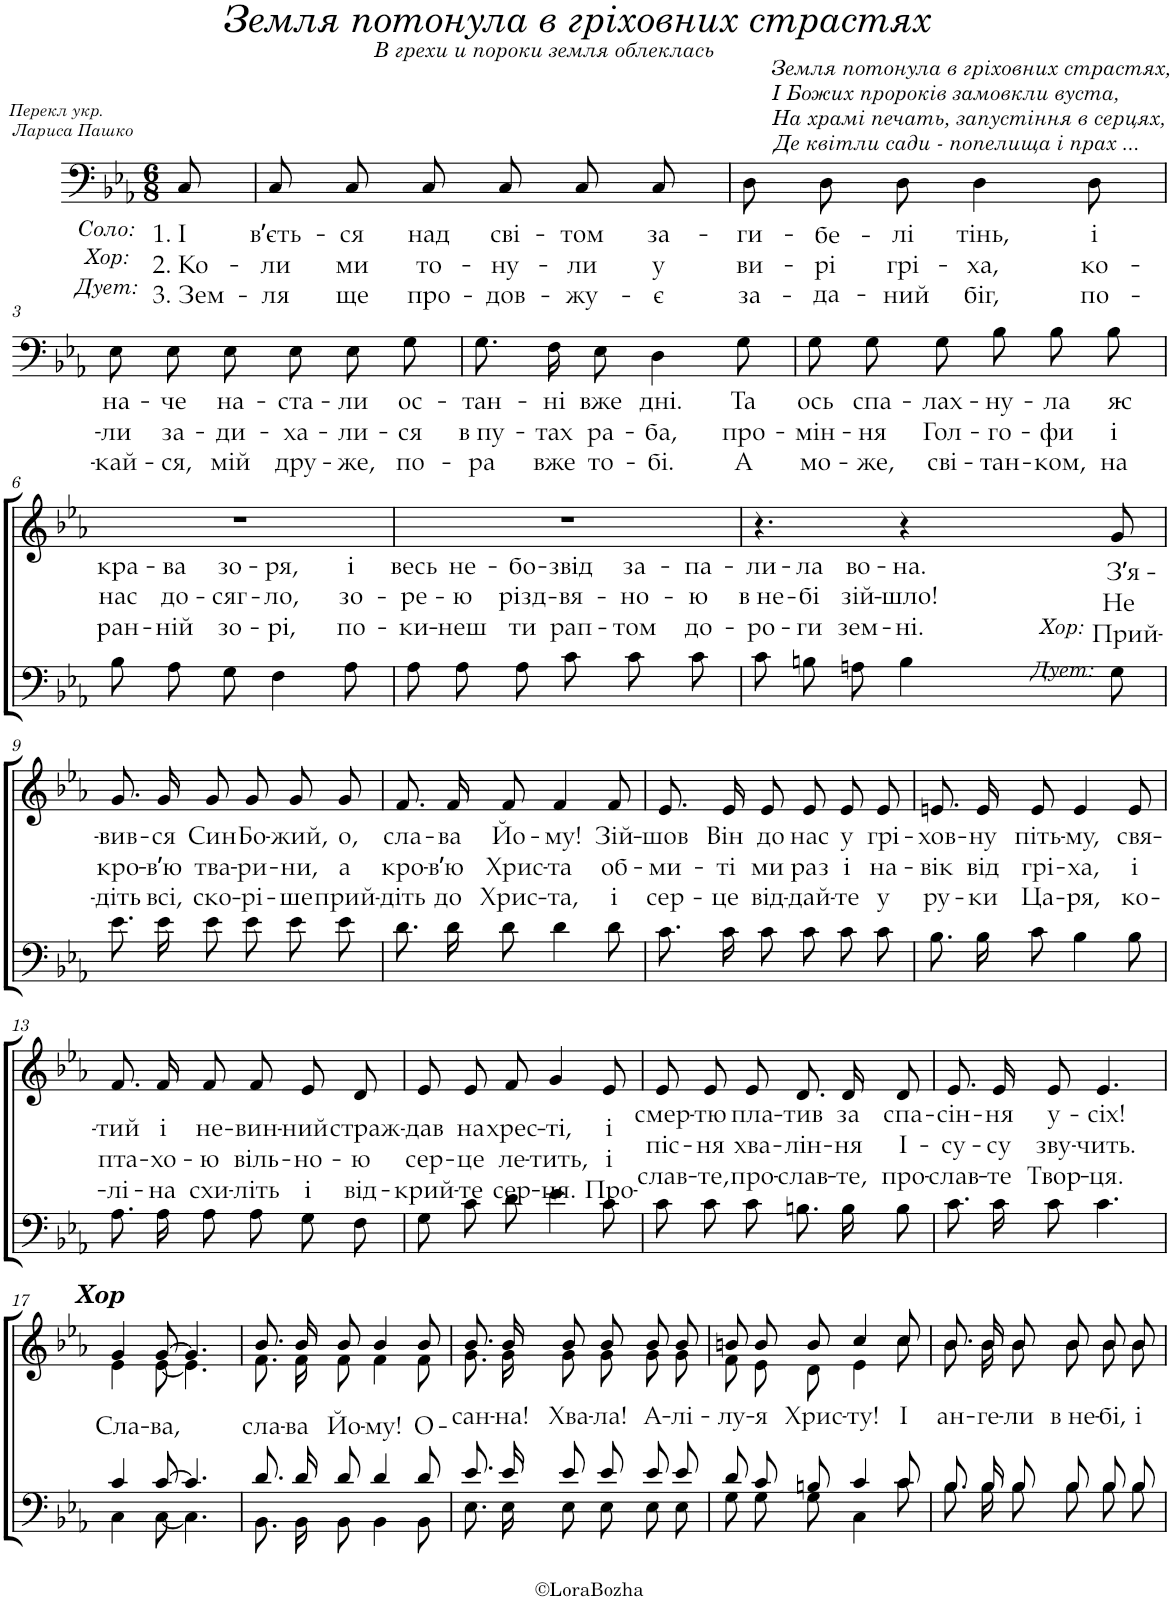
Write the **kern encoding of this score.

**kern	**text	**text	**text	**kern	**text	**text	**text
*part2	*part2	*part2	*part2	*part1	*part1	*part1	*part1
*staff2	*staff2	*staff2	*staff2	*staff1	*staff1	*staff1	*staff1
*I"Voice	*	*	*	*I"Voice	*	*	*
*I'V	*	*	*	*I'V	*	*	*
*clefF4	*	*	*	*clefG2	*	*	*
*k[b-e-a-]	*	*	*	*k[b-e-a-]	*	*	*
*M6/8	*	*	*	*M6/8	*	*	*
=	=	=	=	=	=	=	=
!	!	!	!	!LO:TX:a:i:t=Земля потонула в гріховних страстях,	!	!	!
!	!	!	!	!LO:TX:a:t=І Божих пророків замовкли вуста,	!	!	!
!	!	!	!	!LO:TX:a:t=На храмі печать, запустіння в серцях,	!	!	!
!	!	!	!	!LO:TX:a:t=Де квітли сади - попелища і прах ...	!	!	!
!LO:TX:b:i:t=Соло&colon;	!	!	!	!	!	!	!
!LO:TX:b:i:t=Дует&colon;	!	!	!	!	!	!	!
!LO:TX:b:i:t=Хор&colon;	!	!	!	!	!	!	!
!	!LO:LY:b	!LO:LY:b	!LO:LY:b	!	!	!	!
8C/	1. І	2. Ко-	3. Зем-	8ryy	.	.	.
=1	=1	=1	=1	=1	=1	=1	=1
!	!LO:LY:b	!LO:LY:b	!LO:LY:b	!	!	!	!
8C/L	вʼєть-	-ли	-ля	2.ryy	.	.	.
!	!LO:LY:b	!LO:LY:b	!LO:LY:b	!	!	!	!
8C/	-ся	ми	ще	.	.	.	.
!	!LO:LY:b	!LO:LY:b	!LO:LY:b	!	!	!	!
8C/J	над	то-	про-	.	.	.	.
!	!LO:LY:b	!LO:LY:b	!LO:LY:b	!	!	!	!
8C/L	сві-	-ну-	-дов-	.	.	.	.
!	!LO:LY:b	!LO:LY:b	!LO:LY:b	!	!	!	!
8C/	-том	-ли	-жу-	.	.	.	.
!	!LO:LY:b	!LO:LY:b	!LO:LY:b	!	!	!	!
8C/J	за-	у	-є	.	.	.	.
=2	=2	=2	=2	=2	=2	=2	=2
!	!LO:LY:b	!LO:LY:b	!LO:LY:b	!	!	!	!
8D\L	-ги-	ви-	за-	2.ryy	.	.	.
!	!LO:LY:b	!LO:LY:b	!LO:LY:b	!	!	!	!
8D\	-бе-	-рі	-да-	.	.	.	.
!	!LO:LY:b	!LO:LY:b	!LO:LY:b	!	!	!	!
8D\J	-лі	грі-	-ний	.	.	.	.
!	!LO:LY:b	!LO:LY:b	!LO:LY:b	!	!	!	!
4D\	тінь,	-ха,	біг,	.	.	.	.
!	!LO:LY:b	!LO:LY:b	!LO:LY:b	!	!	!	!
8D\	і	ко-	по-	.	.	.	.
!!LO:LB:g=z
=3	=3	=3	=3	=3	=3	=3	=3
!	!LO:LY:b	!LO:LY:b	!LO:LY:b	!	!	!	!
8E-\L	на-	-ли	-кай-	2.ryy	.	.	.
!	!LO:LY:b	!LO:LY:b	!LO:LY:b	!	!	!	!
8E-\	-че	за-	-ся,	.	.	.	.
!	!LO:LY:b	!LO:LY:b	!LO:LY:b	!	!	!	!
8E-\J	на-	-ди-	мій	.	.	.	.
!	!LO:LY:b	!LO:LY:b	!LO:LY:b	!	!	!	!
8E-\L	-ста-	-ха-	дру-	.	.	.	.
!	!LO:LY:b	!LO:LY:b	!LO:LY:b	!	!	!	!
8E-\	-ли	-ли-	-же,	.	.	.	.
!	!LO:LY:b	!LO:LY:b	!LO:LY:b	!	!	!	!
8G\J	ос-	-ся	по-	.	.	.	.
=4	=4	=4	=4	=4	=4	=4	=4
!	!LO:LY:b	!LO:LY:b	!LO:LY:b	!	!	!	!
8.G\L	-тан-	в пу-	-ра	2.ryy	.	.	.
!	!LO:LY:b	!LO:LY:b	!LO:LY:b	!	!	!	!
16F\K	-ні	-тах	вже	.	.	.	.
!	!LO:LY:b	!LO:LY:b	!LO:LY:b	!	!	!	!
8E-\J	вже	ра-	то-	.	.	.	.
!	!LO:LY:b	!LO:LY:b	!LO:LY:b	!	!	!	!
4D\	дні.	-ба,	-бі.	.	.	.	.
!	!LO:LY:b	!LO:LY:b	!LO:LY:b	!	!	!	!
8G\	Та	про-	А	.	.	.	.
=5	=5	=5	=5	=5	=5	=5	=5
!	!LO:LY:b	!LO:LY:b	!LO:LY:b	!	!	!	!
8G\L	ось	-мін-	мо-	2.ryy	.	.	.
!	!LO:LY:b	!LO:LY:b	!LO:LY:b	!	!	!	!
8G\	спа-	-ня	-же,	.	.	.	.
!	!LO:LY:b	!LO:LY:b	!LO:LY:b	!	!	!	!
8G\J	-лах-	Гол-	сві-	.	.	.	.
!	!LO:LY:b	!LO:LY:b	!LO:LY:b	!	!	!	!
8B-\L	-ну-	-го-	-тан-	.	.	.	.
!	!LO:LY:b	!LO:LY:b	!LO:LY:b	!	!	!	!
8B-\	-ла	-фи	-ком,	.	.	.	.
!	!LO:LY:b	!LO:LY:b	!LO:LY:b	!	!	!	!
8B-\J	яс-	і	на	.	.	.	.
!!LO:LB:g=z
=6	=6	=6	=6	=6	=6	=6	=6
!	!LO:LY:a	!LO:LY:a	!LO:LY:a	!	!	!	!
8B-\L	-кра-	-нас	ран-	2.r	.	.	.
!	!LO:LY:a	!LO:LY:a	!LO:LY:a	!	!	!	!
8A-\	-ва	до-	-ній	.	.	.	.
!	!LO:LY:a	!LO:LY:a	!LO:LY:a	!	!	!	!
8G\J	зо-	-сяг-	зо-	.	.	.	.
!	!LO:LY:a	!LO:LY:a	!LO:LY:a	!	!	!	!
4F\	-ря,	-ло,	-рі,	.	.	.	.
!	!LO:LY:a	!LO:LY:a	!LO:LY:a	!	!	!	!
8A-\	і	зо-	по-	.	.	.	.
=7	=7	=7	=7	=7	=7	=7	=7
!	!LO:LY:a	!LO:LY:a	!LO:LY:a	!	!	!	!
8A-\L	-весь	-ре-	-ки-	2.r	.	.	.
!	!LO:LY:a	!LO:LY:a	!LO:LY:a	!	!	!	!
8A-\	не-	-ю	-неш	.	.	.	.
!	!LO:LY:a	!LO:LY:a	!LO:LY:a	!	!	!	!
8A-\J	-бо-	різд-	ти	.	.	.	.
!	!LO:LY:a	!LO:LY:a	!LO:LY:a	!	!	!	!
8c\L	-звід	-вя-	рап-	.	.	.	.
!	!LO:LY:a	!LO:LY:a	!LO:LY:a	!	!	!	!
8c\	за-	-но-	-том	.	.	.	.
!	!LO:LY:a	!LO:LY:a	!LO:LY:a	!	!	!	!
8c\J	-па-	-ю	до-	.	.	.	.
=8	=8	=8	=8	=8	=8	=8	=8
!	!LO:LY:a	!LO:LY:a	!LO:LY:a	!	!	!	!
8c\L	-ли-	в не-	-ро-	4.r	.	.	.
!	!LO:LY:a	!LO:LY:a	!LO:LY:a	!	!	!	!
8Bn\	-ла	-бі	-ги	.	.	.	.
!	!LO:LY:a	!LO:LY:a	!LO:LY:a	!	!	!	!
8An\J	во-	зій-	зем-	.	.	.	.
!	!LO:LY:a	!LO:LY:a	!LO:LY:a	!	!	!	!
4B\	-на.	-шло!	-ні.	4r	.	.	.
!	!	!	!	!LO:TX:b:i:t=Дует&colon;	!	!	!
!LO:TX:a:i:t=Хор&colon;	!	!	!	!	!	!	!
!	!	!	!	!	!LO:LY:b	!LO:LY:b	!LO:LY:b
8G\	.	.	.	8g/	Зʼя-	Не	Прий-
!!LO:LB:g=z
=9	=9	=9	=9	=9	=9	=9	=9
!	!	!	!	!	!LO:LY:b	!LO:LY:b	!LO:LY:b
8.e-\L	.	.	.	8.g/L	-вив-	кро-	-діть
!	!	!	!	!	!LO:LY:b	!LO:LY:b	!LO:LY:b
16e-\K	.	.	.	16g/K	-ся	-вʼю	всі,
!	!	!	!	!	!LO:LY:b	!LO:LY:b	!LO:LY:b
8e-\J	.	.	.	8g/J	Син	тва-	ско-
!	!	!	!	!	!LO:LY:b	!LO:LY:b	!LO:LY:b
8e-\L	.	.	.	8g/L	Бо-	-ри-	-рі-
!	!	!	!	!	!LO:LY:b	!LO:LY:b	!LO:LY:b
8e-\	.	.	.	8g/	-жий,	-ни,	-ше
!	!	!	!	!	!LO:LY:b	!LO:LY:b	!LO:LY:b
8e-\J	.	.	.	8g/J	о,	а	прий-
=10	=10	=10	=10	=10	=10	=10	=10
!	!	!	!	!	!LO:LY:b	!LO:LY:b	!LO:LY:b
8.d\L	.	.	.	8.f/L	сла-	кро-	-діть
!	!	!	!	!	!LO:LY:b	!LO:LY:b	!LO:LY:b
16d\K	.	.	.	16f/K	-ва	-вʼю	до
!	!	!	!	!	!LO:LY:b	!LO:LY:b	!LO:LY:b
8d\J	.	.	.	8f/J	Йо-	Хрис-	Хрис-
!	!	!	!	!	!LO:LY:b	!LO:LY:b	!LO:LY:b
4d\	.	.	.	4f/	-му!	-та	-та,
!	!	!	!	!	!LO:LY:b	!LO:LY:b	!LO:LY:b
8d\	.	.	.	8f/	Зій-	об-	і
=11	=11	=11	=11	=11	=11	=11	=11
!	!	!	!	!	!LO:LY:b	!LO:LY:b	!LO:LY:b
8.c\L	.	.	.	8.e-/L	-шов	-ми-	сер-
!	!	!	!	!	!LO:LY:b	!LO:LY:b	!LO:LY:b
16c\K	.	.	.	16e-/K	Він	-ті	-це
!	!	!	!	!	!LO:LY:b	!LO:LY:b	!LO:LY:b
8c\J	.	.	.	8e-/J	до	ми	від-
!	!	!	!	!	!LO:LY:b	!LO:LY:b	!LO:LY:b
8c\L	.	.	.	8e-/L	нас	раз	-дай-
!	!	!	!	!	!LO:LY:b	!LO:LY:b	!LO:LY:b
8c\	.	.	.	8e-/	у	і	-те
!	!	!	!	!	!LO:LY:b	!LO:LY:b	!LO:LY:b
8c\J	.	.	.	8e-/J	грі-	на-	у
=12	=12	=12	=12	=12	=12	=12	=12
!	!	!	!	!	!LO:LY:b	!LO:LY:b	!LO:LY:b
8.B-\L	.	.	.	8.en/L	-хов-	-вік	ру-
!	!	!	!	!	!LO:LY:b	!LO:LY:b	!LO:LY:b
16B-\K	.	.	.	16e/K	-ну	від	-ки
!	!	!	!	!	!LO:LY:b	!LO:LY:b	!LO:LY:b
8c\J	.	.	.	8e/J	піть-	грі-	Ца-
!	!	!	!	!	!LO:LY:b	!LO:LY:b	!LO:LY:b
4B-\	.	.	.	4e/	-му,	-ха,	-ря,
!	!	!	!	!	!LO:LY:b	!LO:LY:b	!LO:LY:b
8B-\	.	.	.	8e/	свя-	і	ко-
!!LO:LB:g=z
=13	=13	=13	=13	=13	=13	=13	=13
!	!	!	!	!	!LO:LY:b	!LO:LY:b	!LO:LY:b
8.A-\L	.	.	.	8.f/L	-тий	пта-	-лі-
!	!	!	!	!	!LO:LY:b	!LO:LY:b	!LO:LY:b
16A-\K	.	.	.	16f/K	і	-хо-	-на
!	!	!	!	!	!LO:LY:b	!LO:LY:b	!LO:LY:b
8A-\J	.	.	.	8f/J	не-	-ю	схи-
!	!	!	!	!	!LO:LY:b	!LO:LY:b	!LO:LY:b
8A-\L	.	.	.	8f/L	-вин-	віль-	-літь
!	!	!	!	!	!LO:LY:b	!LO:LY:b	!LO:LY:b
8G\	.	.	.	8e-/	-ний	-но-	і
!	!	!	!	!	!LO:LY:b	!LO:LY:b	!LO:LY:b
8F\J	.	.	.	8d/J	страж-	-ю	від-
=14	=14	=14	=14	=14	=14	=14	=14
!	!	!	!	!	!LO:LY:b	!LO:LY:b	!LO:LY:b
8G\L	.	.	.	8e-/L	-дав	сер-	-крий-
!	!	!	!	!	!LO:LY:b	!LO:LY:b	!LO:LY:b
8c\	.	.	.	8e-/	на	-це	-те
!	!	!	!	!	!LO:LY:b	!LO:LY:b	!LO:LY:b
8d\J	.	.	.	8f/J	хрес-	ле-	сер-
!	!	!	!	!	!LO:LY:b	!LO:LY:b	!LO:LY:b
4e-\	.	.	.	4g/	-ті,	-тить,	-ця.
!	!	!	!	!	!LO:LY:b	!LO:LY:b	!LO:LY:b
8c\	.	.	.	8e-/	і	і	Про-
=15	=15	=15	=15	=15	=15	=15	=15
!	!	!	!	!	!LO:LY:b	!LO:LY:b	!LO:LY:b
8c\L	.	.	.	8e-/L	смер-	піс-	-слав-
!	!	!	!	!	!LO:LY:b	!LO:LY:b	!LO:LY:b
8c\	.	.	.	8e-/	-тю	-ня	-те,
!	!	!	!	!	!LO:LY:b	!LO:LY:b	!LO:LY:b
8c\J	.	.	.	8e-/J	пла-	хва-	про-
!	!	!	!	!	!LO:LY:b	!LO:LY:b	!LO:LY:b
8.Bn\L	.	.	.	8.d/L	-тив	-лін-	-слав-
!	!	!	!	!	!LO:LY:b	!LO:LY:b	!LO:LY:b
16B\K	.	.	.	16d/K	за	-ня	-те,
!	!	!	!	!	!LO:LY:b	!LO:LY:b	!LO:LY:b
8B\J	.	.	.	8d/J	спа-	І-	про-
=16	=16	=16	=16	=16	=16	=16	=16
!	!	!	!	!	!LO:LY:b	!LO:LY:b	!LO:LY:b
8.c\L	.	.	.	8.e-/L	-сін-	-су-	-слав-
!	!	!	!	!	!LO:LY:b	!LO:LY:b	!LO:LY:b
16c\K	.	.	.	16e-/K	-ня	-су	-те
!	!	!	!	!	!LO:LY:b	!LO:LY:b	!LO:LY:b
8c\J	.	.	.	8e-/J	у-	зву-	Твор-
!	!	!	!	!	!LO:LY:b	!LO:LY:b	!LO:LY:b
4.c\	.	.	.	4.e-/	-сіх!	-чить.	-ця.
!!LO:LB:g=z
=17	=17	=17	=17	=17	=17	=17	=17
*^	*	*	*	*	*	*	*
!	!	!	!	!	!LO:TX:a:Bi:t=Хор	!	!	!
!	!	!	!	!	!	!LO:LY:b	!	!
*	*	*	*	*	*^	*	*	*
4c/	4C\	.	.	.	4g/	4e-\	Сла-	.	.
!	!	!	!	!	!	!	!LO:LY:b	!	!
[>8c/	[<8C\	.	.	.	[>8g/	[<8e-\	-ва,	.	.
4.c/]	4.C\]	.	.	.	4.g/]	4.e-\]	.	.	.
=18	=18	=18	=18	=18	=18	=18	=18	=18	=18
!	!	!	!	!	!	!	!LO:LY:b	!	!
8.d/L	8.BB-\L	.	.	.	8.b-/L	8.f\L	сла-	.	.
!	!	!	!	!	!	!	!LO:LY:b	!	!
16d/K	16BB-\K	.	.	.	16b-/K	16f\K	-ва	.	.
!	!	!	!	!	!	!	!LO:LY:b	!	!
8d/J	8BB-\J	.	.	.	8b-/J	8f\J	Йо-	.	.
!	!	!	!	!	!	!	!LO:LY:b	!	!
4d/	4BB-\	.	.	.	4b-/	4f\	-му!	.	.
!	!	!	!	!	!	!	!LO:LY:b	!	!
8d/	8BB-\	.	.	.	8b-/	8f\	О-	.	.
=19	=19	=19	=19	=19	=19	=19	=19	=19	=19
!	!	!	!	!	!	!	!LO:LY:b	!	!
8.e-/L	8.E-\L	.	.	.	8.b-/L	8.g\L	-сан-	.	.
!	!	!	!	!	!	!	!LO:LY:b	!	!
16e-/K	16E-\K	.	.	.	16b-/K	16g\K	-на!	.	.
!	!	!	!	!	!	!	!LO:LY:b	!	!
8e-/J	8E-\J	.	.	.	8b-/J	8g\J	Хва-	.	.
!	!	!	!	!	!	!	!LO:LY:b	!	!
8e-/L	8E-\L	.	.	.	8b-/L	8g\L	-ла!	.	.
!	!	!	!	!	!	!	!LO:LY:b	!	!
8e-/	8E-\	.	.	.	8b-/	8g\	А-	.	.
!	!	!	!	!	!	!	!LO:LY:b	!	!
8e-/J	8E-\J	.	.	.	8b-/J	8g\J	-лі-	.	.
=20	=20	=20	=20	=20	=20	=20	=20	=20	=20
!	!	!	!	!	!	!	!LO:LY:b	!	!
8d/L	8G\L	.	.	.	8bn/L	8f\L	-лу-	.	.
!	!	!	!	!	!	!	!LO:LY:b	!	!
8c/	8G\	.	.	.	8b/	8e-\	-я	.	.
!	!	!	!	!	!	!	!LO:LY:b	!	!
8Bn/J	8G\J	.	.	.	8b/J	8d\J	Хрис-	.	.
!	!	!	!	!	!	!	!LO:LY:b	!	!
4c/	4C\	.	.	.	4cc/	4e-\	-ту!	.	.
!	!	!	!	!	!	!	!LO:LY:b	!	!
8c/	8c\	.	.	.	8cc/	8cc\	І	.	.
=21	=21	=21	=21	=21	=21	=21	=21	=21	=21
!	!	!	!	!	!	!	!LO:LY:b	!	!
8.B-/L	8.B-\L	.	.	.	8.b-/L	8.b-\L	ан-	.	.
!	!	!	!	!	!	!	!LO:LY:b	!	!
16B-/K	16B-\K	.	.	.	16b-/K	16b-\K	-ге-	.	.
!	!	!	!	!	!	!	!LO:LY:b	!	!
8B-/J	8B-\J	.	.	.	8b-/J	8b-\J	-ли	.	.
!	!	!	!	!	!	!	!LO:LY:b	!	!
8B-/L	8B-\L	.	.	.	8b-/L	8b-\L	в не-	.	.
!	!	!	!	!	!	!	!LO:LY:b	!	!
8B-/	8B-\	.	.	.	8b-/	8b-\	-бі,	.	.
!	!	!	!	!	!	!	!LO:LY:b	!	!
8B-/J	8B-\J	.	.	.	8b-/J	8b-\J	і	.	.
*v	*v	*	*	*	*	*	*	*	*
*	*	*	*	*v	*v	*	*	*
=	=	=	=	=	=	=	=
*-	*-	*-	*-	*-	*-	*-	*-
